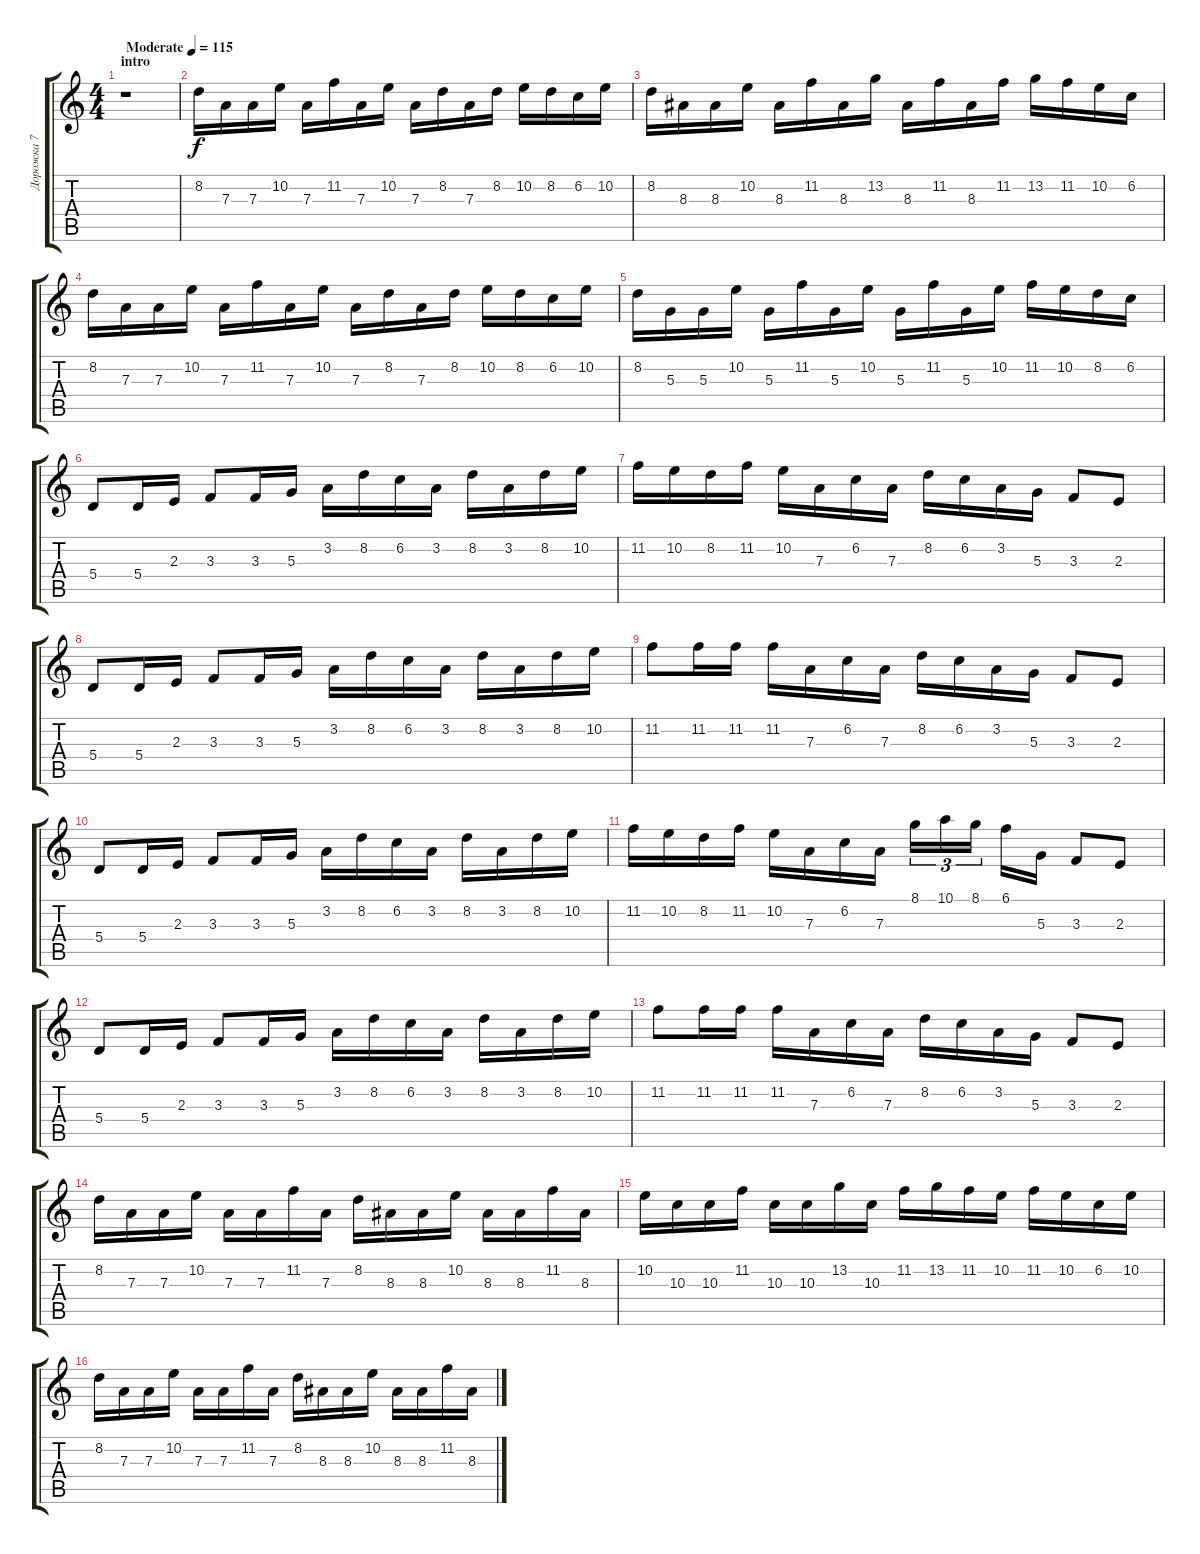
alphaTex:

\track ("Дорожка 7" "Дорожка 7") {instrument fiddle}
\staff {score tabs}
\tuning (B4 Gb4 D4 A3 E3 B2) {hide}
\ts (4 4)
\section ("" "intro")
\tempo (115 "Moderate")
\clef g2
\ks c
r.1{dy f instrument fiddle} |
8.2.16 7.3.16 7.3.16 10.2.16 7.3.16 11.2.16 7.3.16 10.2.16 7.3.16 8.2.16 7.3.16 8.2.16 10.2.16 8.2.16 6.2.16 10.2.16 |
8.2.16 8.3.16 8.3.16 10.2.16 8.3.16 11.2.16 8.3.16 13.2.16 8.3.16 11.2.16 8.3.16 11.2.16 13.2.16 11.2.16 10.2.16 6.2.16 |
8.2.16 7.3.16 7.3.16 10.2.16 7.3.16 11.2.16 7.3.16 10.2.16 7.3.16 8.2.16 7.3.16 8.2.16 10.2.16 8.2.16 6.2.16 10.2.16 |
8.2.16 5.3.16 5.3.16 10.2.16 5.3.16 11.2.16 5.3.16 10.2.16 5.3.16 11.2.16 5.3.16 10.2.16 11.2.16 10.2.16 8.2.16 6.2.16 |
5.4.8 5.4.16 2.3.16 3.3.8 3.3.16 5.3.16 3.2.16 8.2.16 6.2.16 3.2.16 8.2.16 3.2.16 8.2.16 10.2.16 |
11.2.16 10.2.16 8.2.16 11.2.16 10.2.16 7.3.16 6.2.16 7.3.16 8.2.16 6.2.16 3.2.16 5.3.16 3.3.8 2.3.8 |
5.4.8 5.4.16 2.3.16 3.3.8 3.3.16 5.3.16 3.2.16 8.2.16 6.2.16 3.2.16 8.2.16 3.2.16 8.2.16 10.2.16 |
11.2.8 11.2.16 11.2.16 11.2.16 7.3.16 6.2.16 7.3.16 8.2.16 6.2.16 3.2.16 5.3.16 3.3.8 2.3.8 |
5.4.8 5.4.16 2.3.16 3.3.8 3.3.16 5.3.16 3.2.16 8.2.16 6.2.16 3.2.16 8.2.16 3.2.16 8.2.16 10.2.16 |
11.2.16 10.2.16 8.2.16 11.2.16 10.2.16 7.3.16 6.2.16 7.3.16 8.1.16{tu (3 2)} 10.1.16{tu (3 2)} 8.1.16{tu (3 2) beam splitsecondary} 6.1.16 5.3.16 3.3.8 2.3.8 |
5.4.8 5.4.16 2.3.16 3.3.8 3.3.16 5.3.16 3.2.16 8.2.16 6.2.16 3.2.16 8.2.16 3.2.16 8.2.16 10.2.16 |
11.2.8 11.2.16 11.2.16 11.2.16 7.3.16 6.2.16 7.3.16 8.2.16 6.2.16 3.2.16 5.3.16 3.3.8 2.3.8 |
8.2.16 7.3.16 7.3.16 10.2.16 7.3.16 7.3.16 11.2.16 7.3.16 8.2.16 8.3.16 8.3.16 10.2.16 8.3.16 8.3.16 11.2.16 8.3.16 |
10.2.16 10.3.16 10.3.16 11.2.16 10.3.16 10.3.16 13.2.16 10.3.16 11.2.16 13.2.16 11.2.16 10.2.16 11.2.16 10.2.16 6.2.16 10.2.16 |
8.2.16 7.3.16 7.3.16 10.2.16 7.3.16 7.3.16 11.2.16 7.3.16 8.2.16 8.3.16 8.3.16 10.2.16 8.3.16 8.3.16 11.2.16 8.3.16
